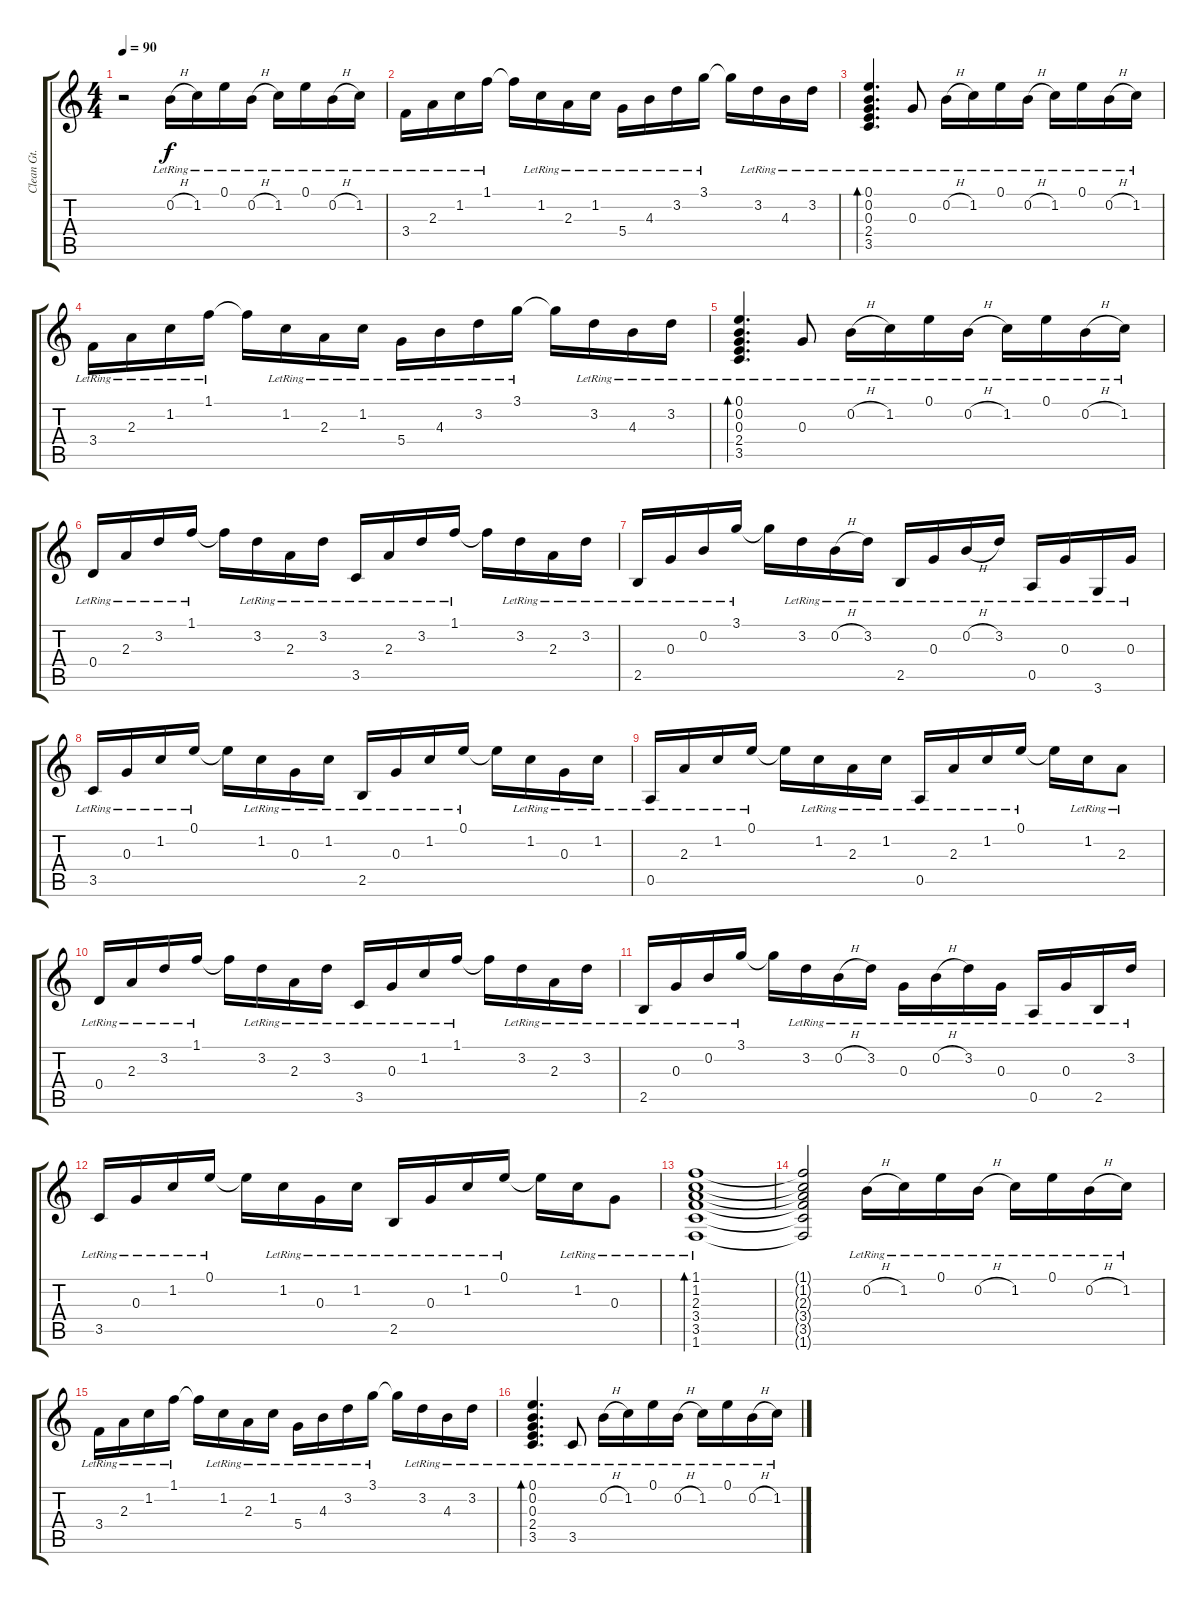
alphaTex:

\track ("Clean Gt." "Clean Gt.") {instrument electricguitarclean}
\staff {score tabs}
\tuning (E4 B3 G3 D3 A2 E2) {hide}
\ts (4 4)
\tempo 90
\clef g2
\ks c
r.2{dy f instrument electricguitarclean} 0.2{h lr}.16 1.2{lr}.16 0.1{lr}.16 0.2{h lr}.16 1.2{lr}.16 0.1{lr}.16 0.2{h lr}.16 1.2{lr}.16 |
3.4{lr}.16 2.3{lr}.16 1.2{lr}.16 1.1{lr}.16 1.1{t}.16 1.2{lr}.16 2.3{lr}.16 1.2{lr}.16 5.4{lr}.16 4.3{lr}.16 3.2{lr}.16 3.1{lr}.16 3.1{t}.16 3.2{lr}.16 4.3{lr}.16 3.2{lr}.16 |
(0.1{lr} 0.2{lr} 0.3{lr} 2.4{lr} 3.5{lr}).4{d bd 30} 0.3{lr}.8 0.2{h lr}.16 1.2{lr}.16 0.1{lr}.16 0.2{h lr}.16 1.2{lr}.16 0.1{lr}.16 0.2{h lr}.16 1.2{lr}.16 |
3.4{lr}.16 2.3{lr}.16 1.2{lr}.16 1.1{lr}.16 1.1{t}.16 1.2{lr}.16 2.3{lr}.16 1.2{lr}.16 5.4{lr}.16 4.3{lr}.16 3.2{lr}.16 3.1{lr}.16 3.1{t}.16 3.2{lr}.16 4.3{lr}.16 3.2{lr}.16 |
(0.1{lr} 0.2{lr} 0.3{lr} 2.4{lr} 3.5{lr}).4{d bd 30} 0.3{lr}.8 0.2{h lr}.16 1.2{lr}.16 0.1{lr}.16 0.2{h lr}.16 1.2{lr}.16 0.1{lr}.16 0.2{h lr}.16 1.2{lr}.16 |
0.4{lr}.16 2.3{lr}.16 3.2{lr}.16 1.1{lr}.16 1.1{t}.16 3.2{lr}.16 2.3{lr}.16 3.2{lr}.16 3.5{lr}.16 2.3{lr}.16 3.2{lr}.16 1.1{lr}.16 1.1{t}.16 3.2{lr}.16 2.3{lr}.16 3.2{lr}.16 |
2.5{lr}.16 0.3{lr}.16 0.2{lr}.16 3.1{lr}.16 3.1{t}.16 3.2{lr}.16 0.2{h lr}.16 3.2{lr}.16 2.5{lr}.16 0.3{lr}.16 0.2{h lr}.16 3.2{lr}.16 0.5{lr}.16 0.3{lr}.16 3.6{lr}.16 0.3{lr}.16 |
3.5{lr}.16 0.3{lr}.16 1.2{lr}.16 0.1{lr}.16 0.1{t}.16 1.2{lr}.16 0.3{lr}.16 1.2{lr}.16 2.5{lr}.16 0.3{lr}.16 1.2{lr}.16 0.1{lr}.16 0.1{t}.16 1.2{lr}.16 0.3{lr}.16 1.2{lr}.16 |
0.5{lr}.16 2.3{lr}.16 1.2{lr}.16 0.1{lr}.16 0.1{t}.16 1.2{lr}.16 2.3{lr}.16 1.2{lr}.16 0.5{lr}.16 2.3{lr}.16 1.2{lr}.16 0.1{lr}.16 0.1{t}.16 1.2{lr}.16 2.3{lr}.8 |
0.4{lr}.16 2.3{lr}.16 3.2{lr}.16 1.1{lr}.16 1.1{t}.16 3.2{lr}.16 2.3{lr}.16 3.2{lr}.16 3.5{lr}.16 0.3{lr}.16 1.2{lr}.16 1.1{lr}.16 1.1{t}.16 3.2{lr}.16 2.3{lr}.16 3.2{lr}.16 |
2.5{lr}.16 0.3{lr}.16 0.2{lr}.16 3.1{lr}.16 3.1{t}.16 3.2{lr}.16 0.2{h lr}.16 3.2{lr}.16 0.3{lr}.16 0.2{h lr}.16 3.2{lr}.16 0.3{lr}.16 0.5{lr}.16 0.3{lr}.16 2.5{lr}.16 3.2{lr}.16 |
3.5{lr}.16 0.3{lr}.16 1.2{lr}.16 0.1{lr}.16 0.1{t}.16 1.2{lr}.16 0.3{lr}.16 1.2{lr}.16 2.5{lr}.16 0.3{lr}.16 1.2{lr}.16 0.1{lr}.16 0.1{t}.16 1.2{lr}.16 0.3{lr}.8 |
(1.1{lr} 1.2{lr} 2.3{lr} 3.4{lr} 3.5{lr} 1.6{lr}).1{bd 30} |
(1.1{t} 1.2{t} 2.3{t} 3.4{t} 3.5{t} 1.6{t}).2 0.2{h lr}.16 1.2{lr}.16 0.1{lr}.16 0.2{h lr}.16 1.2{lr}.16 0.1{lr}.16 0.2{h lr}.16 1.2{lr}.16 |
3.4{lr}.16 2.3{lr}.16 1.2{lr}.16 1.1{lr}.16 1.1{t}.16 1.2{lr}.16 2.3{lr}.16 1.2{lr}.16 5.4{lr}.16 4.3{lr}.16 3.2{lr}.16 3.1{lr}.16 3.1{t}.16 3.2{lr}.16 4.3{lr}.16 3.2{lr}.16 |
(0.1{lr} 0.2{lr} 0.3{lr} 2.4{lr} 3.5{lr}).4{d bd 30} 3.5{lr}.8 0.2{h lr}.16 1.2{lr}.16 0.1{lr}.16 0.2{h lr}.16 1.2{lr}.16 0.1{lr}.16 0.2{h lr}.16 1.2{lr}.16
